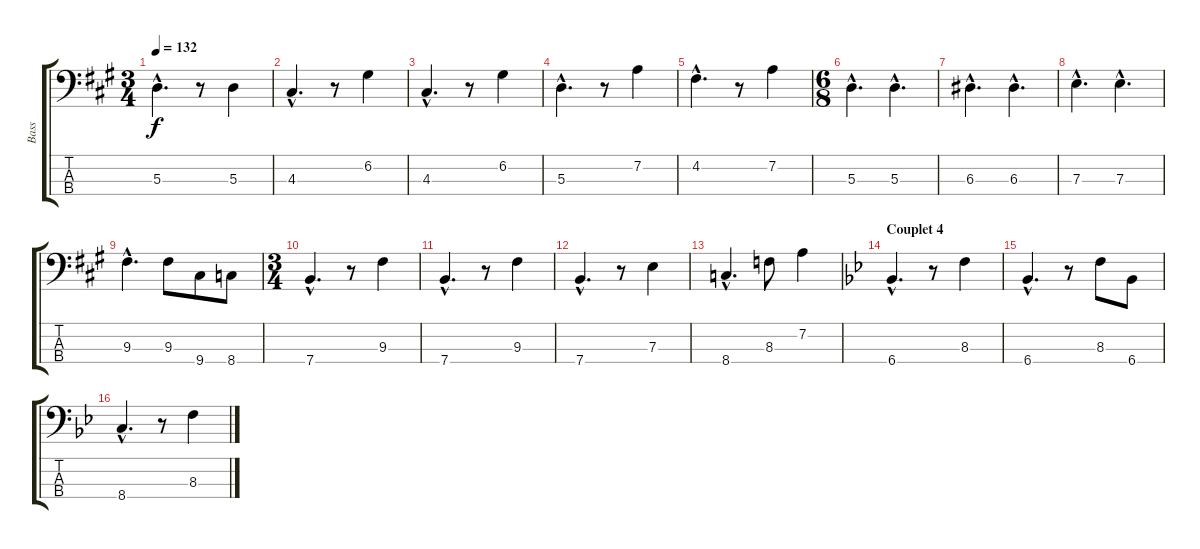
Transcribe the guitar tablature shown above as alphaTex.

\track ("Bass" "Bass") {instrument acousticbass}
\staff {score tabs}
\tuning (G2 D2 A1 E1) {hide}
\ts (3 4)
\tempo 132
\clef f4
\ks a
5.3{hac}.4{d dy f} r.8 5.3.4 |
4.3{hac}.4{d} r.8 6.2.4 |
4.3{hac}.4{d} r.8 6.2.4 |
5.3{hac}.4{d} r.8 7.2.4 |
4.2{hac}.4{d} r.8 7.2.4 |
\ts (6 8)
5.3{hac}.4{d} 5.3{hac}.4{d} |
6.3{hac}.4{d} 6.3{hac}.4{d} |
7.3{hac}.4{d} 7.3{hac}.4{d} |
9.3{hac}.4{d} 9.3.8 9.4.8 8.4.8 |
\ts (3 4)
7.4{hac}.4{d} r.8 9.3.4 |
7.4{hac}.4{d} r.8 9.3.4 |
7.4{hac}.4{d} r.8 7.3.4 |
8.4{hac}.4{d} 8.3.8 7.2.4 |
\section ("" "Couplet 4")
\ks bb
6.4{hac}.4{d} r.8 8.3.4 |
6.4{hac}.4{d} r.8 8.3.8 6.4.8 |
8.4{hac}.4{d} r.8 8.3.4
